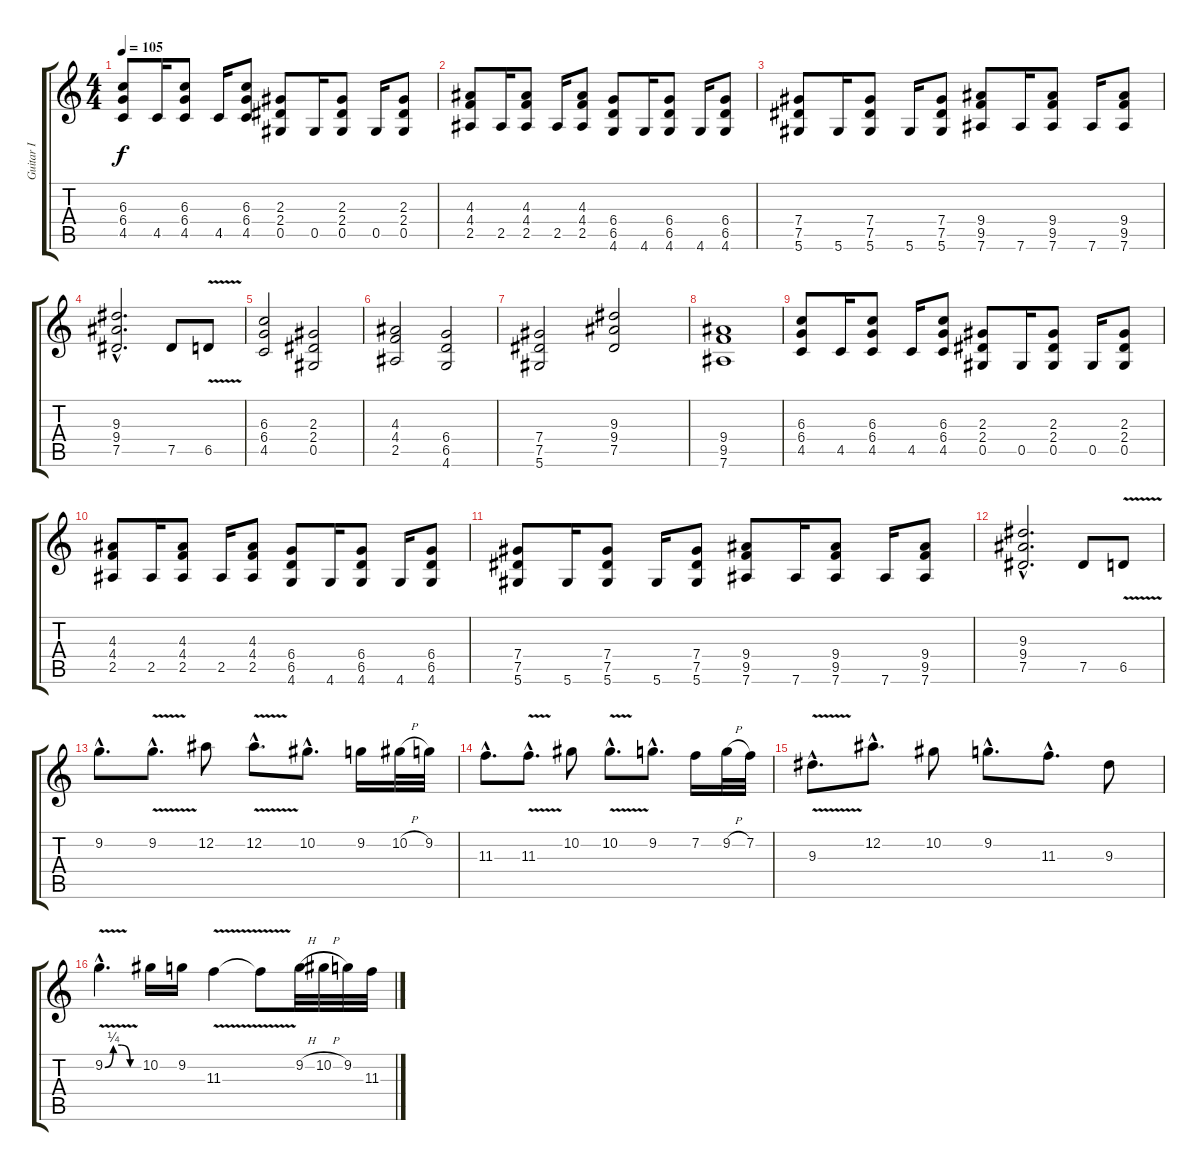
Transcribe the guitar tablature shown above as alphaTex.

\track ("Guitar I" "Guitar I") {instrument distortionguitar}
\staff {score tabs}
\tuning (Eb4 Bb3 Gb3 Db3 Ab2 Eb2) {hide}
\ts (4 4)
\tempo 105
\clef g2
\ks c
(6.3 6.4 4.5).8{dy f} 4.5.16 (6.3 6.4 4.5).8 4.5.16 (6.3 6.4 4.5).8 (2.3 2.4 0.5).8 0.5.16 (2.3 2.4 0.5).8 0.5.16 (2.3 2.4 0.5).8 |
(4.3 4.4 2.5).8 2.5.16 (4.3 4.4 2.5).8 2.5.16 (4.3 4.4 2.5).8 (6.4 6.5 4.6).8 4.6.16 (6.4 6.5 4.6).8 4.6.16 (6.4 6.5 4.6).8 |
(7.4 7.5 5.6).8 5.6.16 (7.4 7.5 5.6).8 5.6.16 (7.4 7.5 5.6).8 (9.4 9.5 7.6).8 7.6.16 (9.4 9.5 7.6).8 7.6.16 (9.4 9.5 7.6).8 |
(9.3{hac} 9.4{hac} 7.5{hac}).2{d} 7.5.8 6.5{v}.8 |
(6.3 6.4 4.5).2 (2.3 2.4 0.5).2 |
(4.3 4.4 2.5).2 (6.4 6.5 4.6).2 |
(7.4 7.5 5.6).2 (9.3 9.4 7.5).2 |
(9.4 9.5 7.6).1 |
(6.3 6.4 4.5).8 4.5.16 (6.3 6.4 4.5).8 4.5.16 (6.3 6.4 4.5).8 (2.3 2.4 0.5).8 0.5.16 (2.3 2.4 0.5).8 0.5.16 (2.3 2.4 0.5).8 |
(4.3 4.4 2.5).8 2.5.16 (4.3 4.4 2.5).8 2.5.16 (4.3 4.4 2.5).8 (6.4 6.5 4.6).8 4.6.16 (6.4 6.5 4.6).8 4.6.16 (6.4 6.5 4.6).8 |
(7.4 7.5 5.6).8 5.6.16 (7.4 7.5 5.6).8 5.6.16 (7.4 7.5 5.6).8 (9.4 9.5 7.6).8 7.6.16 (9.4 9.5 7.6).8 7.6.16 (9.4 9.5 7.6).8 |
(9.3{hac} 9.4{hac} 7.5{hac}).2{d} 7.5.8 6.5{v}.8 |
9.2{hac}.8{d} 9.2{v hac}.8{d} 12.2.8 12.2{v hac}.8{d} 10.2{hac}.8{d} 9.2.16 10.2{h}.32 9.2.32 |
11.3{hac}.8{d} 11.3{v hac}.8{d} 10.2.8 10.2{v hac}.8{d} 9.2{hac}.8{d} 7.2.16 9.2{h}.32 7.2.32 |
9.3{v hac}.8{d} 12.2{hac}.8{d} 10.2.8 9.2{hac}.8{d} 11.3{hac}.8{d} 9.3.8 |
9.2{be (custom 0 0 15 1 30 1 45 0 60 0) v hac}.4{d} 10.2.16 9.2.16 11.3{v}.4 11.3{t}.8 9.2{h}.32 10.2{h}.32 9.2.32 11.3.32
